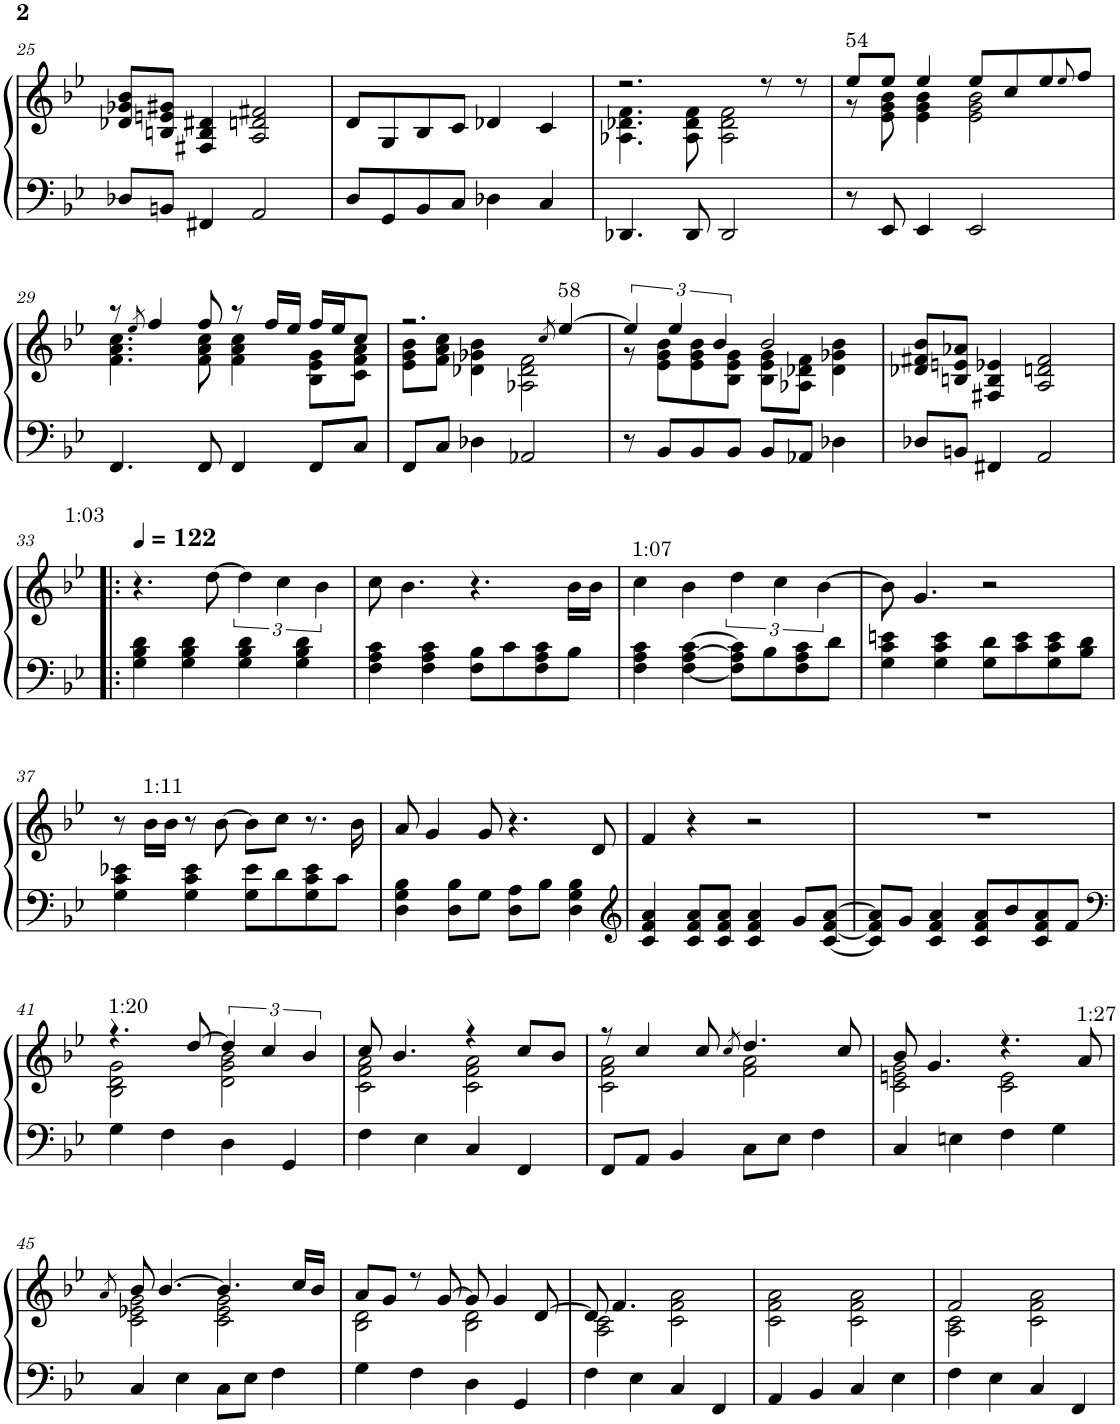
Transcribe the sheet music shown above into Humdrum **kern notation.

**kern	**kern
*part1	*part1
*staff2	*staff1
*I"Piano	*
*I'Pno.	*
!!LO:PB:g=z
*clefF4	*clefG2
*k[b-e-]	*k[b-e-]
*M4/4	*M4/4
=25	=25
8D-X/L	8d-X/ 8g-X/ 8b-/L
8BBn/J	8Bn/ 8en/ 8g#X/J
4FF#X/	4F#X/ 4B/ 4d#X/
2AA/	2A/ 2dn/ 2f#X/
=26	=26
8D/L	8d/L
8GG/	8G/
8BB-/	8B-/
8C/J	8c/J
4D-X\	4d-X/
4C/	4c/
=27	=27
*	*^
4.DD-X/	2.r	4.A-X\ 4.d-X\ 4.f\
8DD-/	.	8A-\ 8d-\ 8f\
2DD-/	.	2A-\ 2d-\ 2f\
.	8r	.
.	8r	.
=28	=28	=28
!	!LO:TX:a:t=54	!
8r	8ee-/L	8r
8EE-/	8ee-/J	8e-\ 8g\ 8b-\
4EE-/	4ee-/	4e-\ 4g\ 4b-\
2EE-/	8ee-/L	2e-\ 2g\ 2b-\
.	8cc/	.
.	8ee-/	.
.	8qee-/	.
.	8ff/J	.
!!LO:LB:g=z	!!
=29	=29	=29
4.FF/	8r	4.f\ 4.a\ 4.cc\
.	8qee-/	.
.	4ff/	.
8FF/	8ff/	8f\ 8a\ 8cc\
4FF/	8r	4f\ 4a\ 4cc\
.	16ff/LL	.
.	16ee-/JJ	.
8FF/L	16ff/LL	8B-\ 8e-\ 8g\L
.	16ee-/J	.
8C/J	8cc/J	8c\ 8f\ 8a\J
=30	=30	=30
8FF/L	2.r	8e-\ 8g\ 8b-\L
8C/J	.	8f\ 8a\ 8cc\J
4D-X\	.	4d-X\ 4g-X\ 4b-\
2AA-X/	.	2A-X\ 2d-\ 2f\
.	8qcc/	.
!	!LO:TX:a:t=58	!
.	[4ee-/	.
=31	=31	=31
8r	6ee-/]	8r
8BB-/L	.	8e-\ 8g\ 8b-\L
.	6ee-/	.
8BB-/	.	8e-\ 8g\ 8b-\
.	6b-/	.
8BB-/J	.	8B-\ 8e-\ 8g\J
8BB-/L	2b-/	8B-\ 8e-\ 8g\L
8AA-X/J	.	8A-X\ 8d-X\ 8f\J
4D-X\	.	4d-\ 4g-X\ 4b-\
*	*v	*v
=32	=32
8D-X/L	8d-X/ 8f#X/ 8b-/L
8BBn/J	8Bn/ 8en/ 8a-X/J
4FF#X/	4F#X/ 4B/ 4e-X/
2AA/	2A/ 2dn/ 2f#/
!!LO:LB:g=z
=33!|:	=33!|:
*	*MM122
!	!LO:TX:a:t=1&colon;03
4G\ 4B-\ 4d\	4.r
4G\ 4B-\ 4d\	.
.	[8dd\
4G\ 4B-\ 4d\	6dd\]
.	6cc\
4G\ 4B-\ 4d\	.
.	6b-\
=34	=34
4F\ 4A\ 4c\	8cc\
.	4.b-\
4F\ 4A\ 4c\	.
8F\ 8B-\L	4.r
8c\	.
8F\ 8A\ 8c\	.
8B-\J	16b-\LL
.	16b-\JJ
=35	=35
!	!LO:TX:a:t=1&colon;07
4F\ 4A\ 4c\	4cc\
[4F\ [4A\ [4c\	4b-\
8F\] 8A\] 8c\]L	6dd\
8B-\	.
.	6cc\
8F\ 8A\ 8c\	.
.	[6b-\
8d\J	.
=36	=36
4G\ 4c\ 4en\	8b-\]
.	4.g/
4G\ 4c\ 4e\	.
8G\ 8d\L	2r
8c\ 8e\	.
8G\ 8c\ 8e\	.
8B-\ 8d\J	.
!!LO:LB:g=z
=37	=37
4G\ 4c\ 4e-X\	8r
!	!LO:TX:a:t=1&colon;11
.	16b-\LL
.	16b-\JJ
4G\ 4c\ 4e-\	8r
.	[8b-\
8G\ 8e-\L	8b-\L]
8d\	8cc\J
8G\ 8c\ 8e-\	8.r
8c\J	.
.	16b-\
=38	=38
4D\ 4G\ 4B-\	8a/
.	4g/
8D\ 8B-\L	.
8G\J	8g/
8D\ 8A\L	4.r
8B-\J	.
4D\ 4G\ 4B-\	.
.	8d/
=39	=39
*clefG2	*
4c/ 4f/ 4a/	4f/
8c/ 8f/ 8a/L	4r
8c/ 8f/ 8a/J	.
4c/ 4f/ 4a/	2r
8g/L	.
[8c/ [8f/ [8a/J	.
=40	=40
8c/] 8f/] 8a/]L	1r
8g/J	.
4c/ 4f/ 4a/	.
8c/ 8f/ 8a/L	.
8b-/	.
8c/ 8f/ 8a/	.
8f/J	.
!!LO:LB:g=z
=41	=41
*clefF4	*
*	*^
!	!LO:TX:a:t=1&colon;20	!
4G\	4.r	2B-\ 2d\ 2g\
4F\	.	.
.	[8dd/	.
4D\	6dd/]	2d\ 2g\ 2b-\
.	6cc/	.
4GG/	.	.
.	6b-/	.
=42	=42	=42
4F\	8cc/	2c\ 2f\ 2a\
.	4.b-/	.
4E-\	.	.
4C/	4r	2c\ 2f\ 2a\
4FF/	8cc/L	.
.	8b-/J	.
=43	=43	=43
8FF/L	8r	2c\ 2f\ 2a\
8AA/J	4cc/	.
4BB-/	.	.
.	8cc/	.
.	8qcc/	.
8C\L	4.dd/	2f\ 2a\
8E-\J	.	.
4F\	.	.
.	8cc/	.
=44	=44	=44
4C/	8b-/	2c\ 2en\ 2g\
.	4.g/	.
4En\	.	.
4F\	4.r	2c\ 2e\
4G\	.	.
!	!LO:TX:a:t=1&colon;27	!
.	8a/	.
!!LO:LB:g=z	!!
=45	=45	=45
.	8qa/	.
4C/	8b-/	2c\ 2e-X\ 2g\
.	[4.b-/	.
4E-\	.	.
8C\L	4.b-/]	2c\ 2e-\ 2g\
8E-\J	.	.
4F\	.	.
.	16cc/LL	.
.	16b-/JJ	.
=46	=46	=46
4G\	8a/L	2B-\ 2d\
.	8g/J	.
4F\	8r	.
.	[8g/	.
4D\	8g/]	2B-\ 2d\
.	4g/	.
4GG/	.	.
.	[8d/	.
=47	=47	=47
4F\	8d/]	2A\ 2c\
.	4.f/	.
4E-\	.	.
4C/	2ryy	2c\ 2f\ 2a\
4FF/	.	.
=48	=48	=48
4AA/	1ryy	2c\ 2f\ 2a\
4BB-/	.	.
4C/	.	2c\ 2f\ 2a\
4E-\	.	.
=49	=49	=49
4F\	2f/	2A\ 2c\
4E-\	.	.
4C/	2ryy	2c\ 2f\ 2a\
4FF/	.	.
*	*v	*v
=	=
*-	*-
